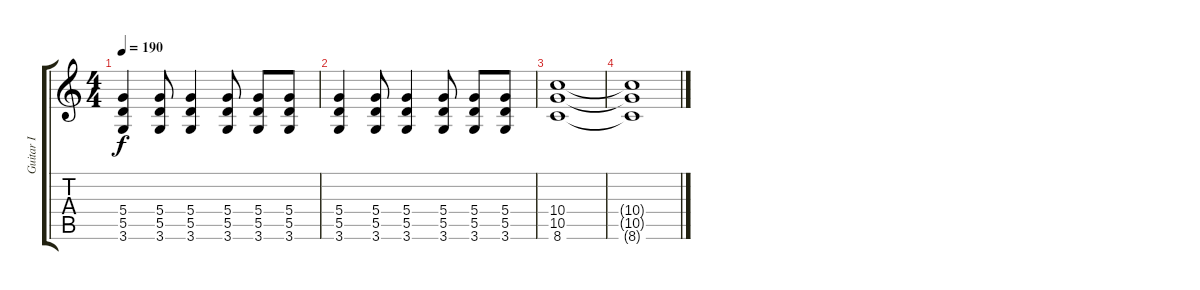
\track ("Guitar I" "Guitar I") {instrument distortionguitar}
\staff {score tabs}
\tuning (E4 B3 G3 D3 A2 E2) {hide}
\ts (4 4)
\tempo 190
\clef g2
\ks c
(5.4 5.5 3.6).4{dy f} (5.4 5.5 3.6).8 (5.4 5.5 3.6).4 (5.4 5.5 3.6).8 (5.4 5.5 3.6).8 (5.4 5.5 3.6).8 |
(5.4 5.5 3.6).4 (5.4 5.5 3.6).8 (5.4 5.5 3.6).4 (5.4 5.5 3.6).8 (5.4 5.5 3.6).8 (5.4 5.5 3.6).8 |
(10.4 10.5 8.6).1{volume 0} |
(10.4{t} 10.5{t} 8.6{t}).1
